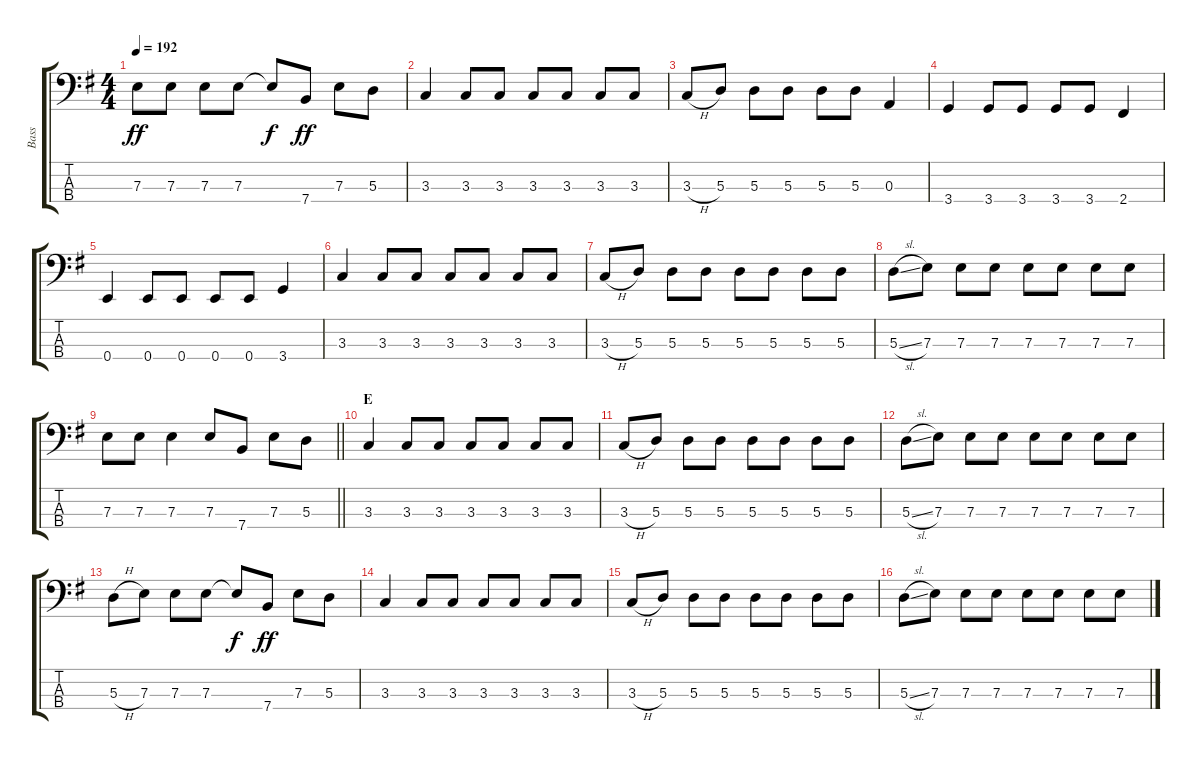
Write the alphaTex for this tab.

\track ("Bass" "Bass") {instrument electricbasspick}
\staff {score tabs}
\tuning (G2 D2 A1 E1) {hide}
\ts (4 4)
\tempo 192
\clef f4
\ks g
7.3.8{dy ff} 7.3.8 7.3.8 7.3.8 7.3{t}.8{dy f} 7.4.8{dy ff} 7.3.8 5.3.8 |
3.3.4 3.3.8 3.3.8 3.3.8 3.3.8 3.3.8 3.3.8 |
3.3{h}.8 5.3.8 5.3.8 5.3.8 5.3.8 5.3.8 0.3.4 |
3.4.4 3.4.8 3.4.8 3.4.8 3.4.8 2.4.4 |
0.4.4 0.4.8 0.4.8 0.4.8 0.4.8 3.4.4 |
3.3.4 3.3.8 3.3.8 3.3.8 3.3.8 3.3.8 3.3.8 |
3.3{h}.8 5.3.8 5.3.8 5.3.8 5.3.8 5.3.8 5.3.8 5.3.8 |
5.3{sl}.8 7.3.8 7.3.8 7.3.8 7.3.8 7.3.8 7.3.8 7.3.8 |
\barLineRight lightlight
7.3.8 7.3.8 7.3.4 7.3.8 7.4.8 7.3.8 5.3.8 |
\section ("" "E")
3.3.4 3.3.8 3.3.8 3.3.8 3.3.8 3.3.8 3.3.8 |
3.3{h}.8 5.3.8 5.3.8 5.3.8 5.3.8 5.3.8 5.3.8 5.3.8 |
5.3{sl}.8 7.3.8 7.3.8 7.3.8 7.3.8 7.3.8 7.3.8 7.3.8 |
5.3{h}.8 7.3.8 7.3.8 7.3.8 7.3{t}.8{dy f} 7.4.8{dy ff} 7.3.8 5.3.8 |
3.3.4 3.3.8 3.3.8 3.3.8 3.3.8 3.3.8 3.3.8 |
3.3{h}.8 5.3.8 5.3.8 5.3.8 5.3.8 5.3.8 5.3.8 5.3.8 |
5.3{sl}.8 7.3.8 7.3.8 7.3.8 7.3.8 7.3.8 7.3.8 7.3.8
